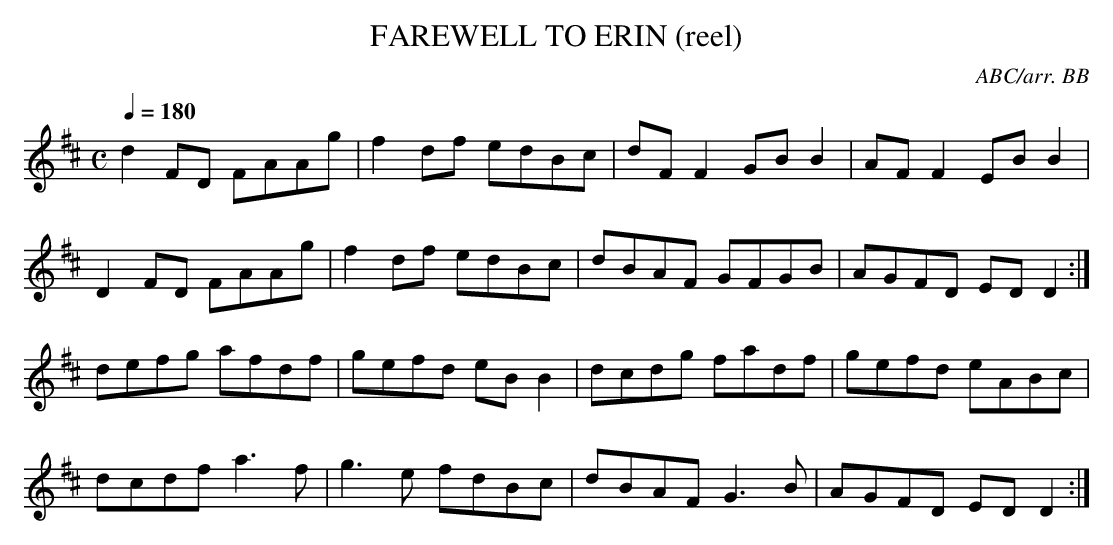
X:1
T:FAREWELL TO ERIN (reel)
C:ABC/arr. BB
in the mid-1970's. I'm not sure why it appears in DMWC as an
"unknown" (or "gan ainm", as Breandan Breathnach would call it).
M:C
L:1/8
Q:1/4=180
K:D
d2FD FAAg|f2df edBc|dFF2 GBB2|AFF2 EBB2|
D2FD FAAg|f2df edBc|dBAF GFGB|AGFD EDD2 :|
defg afdf|gefd eBB2|dcdg fadf|gefd eABc|
dcdf a3f|g3e fdBc|dBAF G3B|AGFD EDD2 :|
